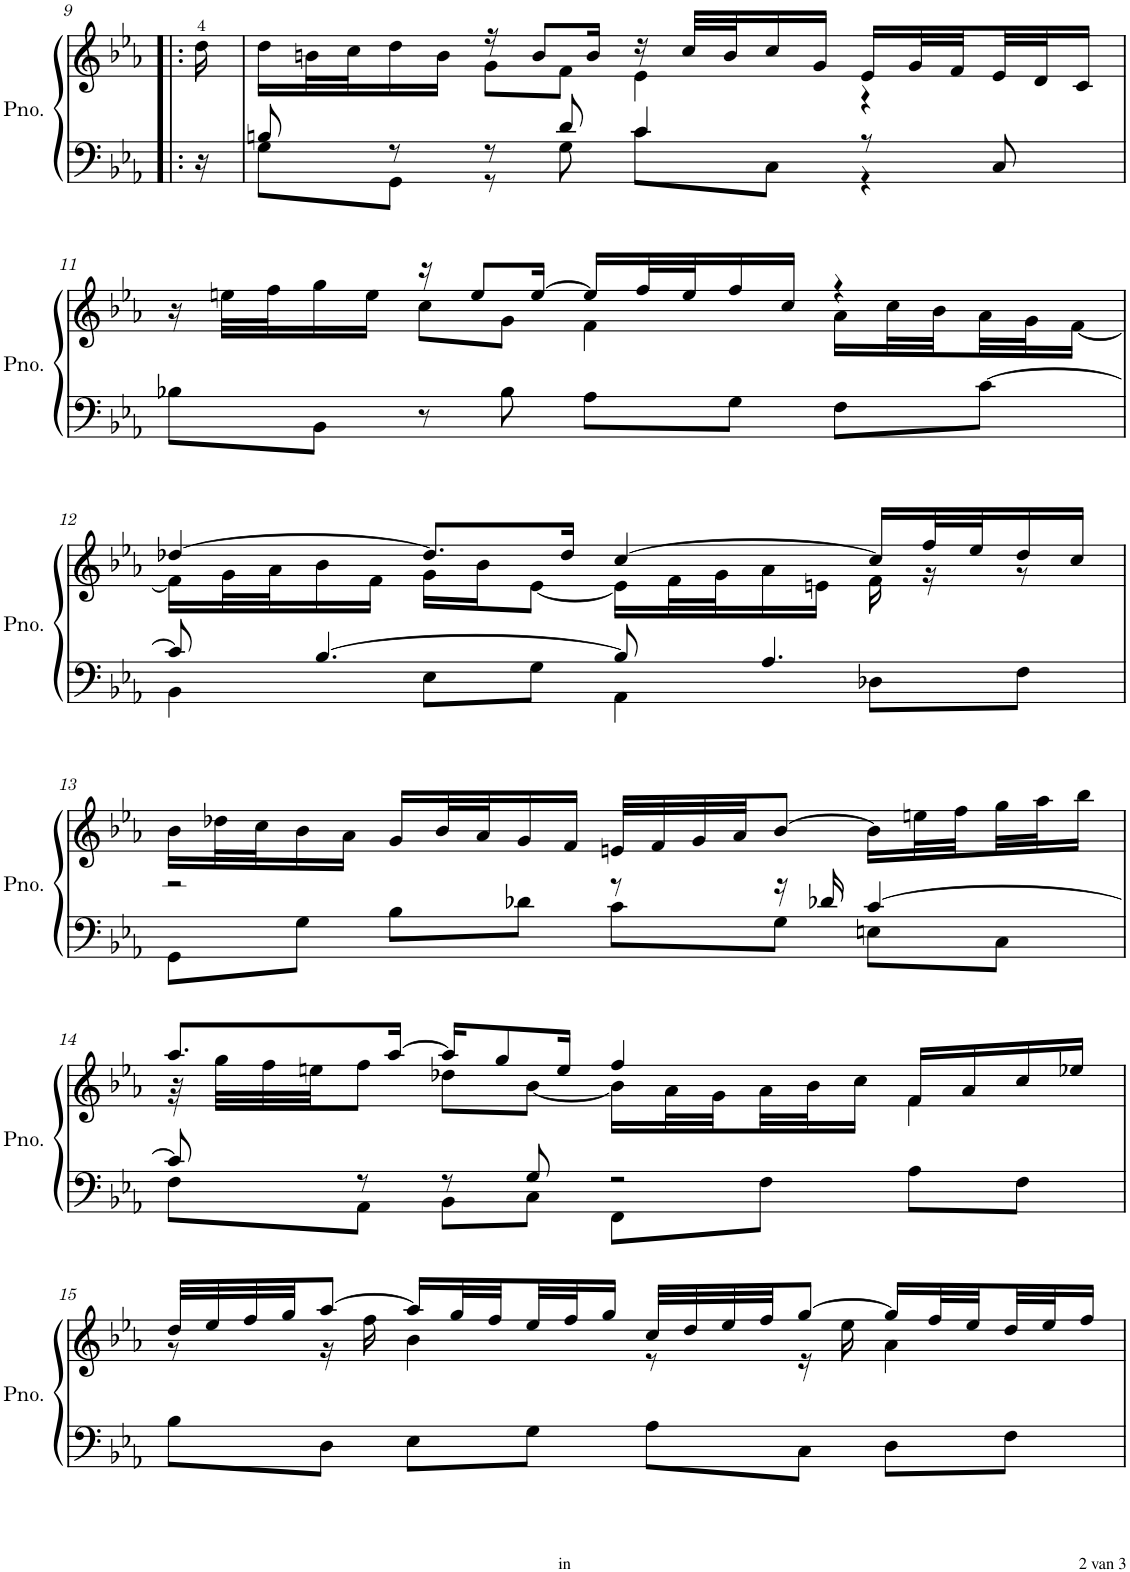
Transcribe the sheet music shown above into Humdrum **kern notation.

**kern	**kern
*part1	*part1
*staff2	*staff1
*I"Piano	*
*I'Pno.	*
!!LO:PB:g=z
*clefF4	*clefG2
*k[b-e-a-]	*k[b-e-a-]
*M4/4	*M4/4
=9!|:	=9!|:
16r	16dd\
=10	=10
*^	*^
8Bn/	8G\L	16dd\LL	4ryy
.	.	32bn\L	.
.	.	32cc\J	.
8r	8GG\J	16dd\	.
.	.	16b\JJ	.
8r	8r	16r	8g\L
.	.	8b/L	.
8d/	8G\	.	8f\J
.	.	16b/Jk	.
4c/	8c\L	16r	4e-\
.	.	32cc/LLL	.
.	.	32b/J	.
.	8C\J	16cc/	.
.	.	16g/JJ	.
8r	4r	16e-/LL	4r
.	.	32g/L	.
.	.	32f/	.
8C/	.	32e-/	.
.	.	32d/J	.
.	.	16c/JJ	.
*v	*v	*	*
!!LO:LB:g=z	!!
=11	=11	=11
8B-X\L	16r	4ryy
.	32een\LLL	.
.	32ff\J	.
8BB-\J	16gg\	.
.	16ee\JJ	.
8r	16r	8cc\L
.	8ee/L	.
8B-\	.	8g\J
.	[16ee/Jk	.
8A-\L	16ee/LL]	4f\
.	32ff/L	.
.	32ee/J	.
8G\J	16ff/	.
.	16cc/JJ	.
8F\L	4r	16a-\LL
.	.	32cc\L
.	.	32b-\
[8c\J	.	32a-\
.	.	32g\J
.	.	[16f\JJ
!!LO:LB:g=z	!!
=12	=12	=12
*^	*	*
8c/]	4BB-\	[4dd-X/	16f\LL]
.	.	.	32g\L
.	.	.	32a-\J
[4.B-/	.	.	16b-\
.	.	.	16f\JJ
.	8E-\L	8.dd-/L]	16g\LL
.	.	.	16b-\J
.	8G\J	.	[8e-\J
.	.	16dd-/Jk	.
8B-/]	4AA-\	[4cc/	16e-\LL]
.	.	.	32f\L
.	.	.	32g\J
4.A-/	.	.	16a-\
.	.	.	16en\JJ
.	8D-X\L	16cc/LL]	16f\
.	.	32ff/L	16r
.	.	32ee-/J	.
.	8F\J	16dd-/	8r
.	.	16cc/JJ	.
*	*	*v	*v
!!LO:LB:g=z
=13	=13	=13
2r	8GG\L	16b-\LL
.	.	32dd-X\L
.	.	32cc\J
.	8G\J	16b-\
.	.	16a-\JJ
.	8B-\L	16g/LL
.	.	32b-/L
.	.	32a-/J
.	8d-X\J	16g/
.	.	16f/JJ
8r	8c\L	32en/LLL
.	.	32f/
.	.	32g/
.	.	32a-/JJ
16r	8G\J	[8b-/J
16d-X/	.	.
[4c/	8En\L	16b-\LL]
.	.	32een\L
.	.	32ff\
.	8C\J	32gg\
.	.	32aa-\J
.	.	16bb-\JJ
!!LO:LB:g=z
=14	=14	=14
*	*	*^
8c/]	8F\L	8.aa-/L	32r
.	.	.	32gg\LLL
.	.	.	32ff\
.	.	.	32een\JJ
8r	8AA-\J	.	8ff\J
.	.	[16aa-/Jk	.
8r	8BB-\L	16aa-/KL]	8dd-X\L
.	.	8gg/	.
8G/	8C\J	.	[8b-\J
.	.	16ee/Jk	.
2r	8FF\L	4ff/	16b-\LL]
.	.	.	32a-\L
.	.	.	32g\
.	8F\J	.	32a-\
.	.	.	32b-\J
.	.	.	16cc\JJ
.	8A-\L	16f/LL	4f\
.	.	16a-/	.
.	8F\J	16cc/	.
.	.	16ee-X/JJ	.
*v	*v	*	*
!!LO:LB:g=z	!!
=15	=15	=15
8B-\L	32dd/LLL	8r
.	32ee-/	.
.	32ff/	.
.	32gg/JJ	.
8D\J	[8aa-/J	16r
.	.	16ff\
8E-\L	16aa-/LL]	4b-\
.	32gg/L	.
.	32ff/	.
8G\J	32ee-/	.
.	32ff/J	.
.	16gg/JJ	.
8A-\L	32cc/LLL	8r
.	32dd/	.
.	32ee-/	.
.	32ff/JJ	.
8C\J	[8gg/J	16r
.	.	16ee-\
8D\L	16gg/LL]	4a-\
.	32ff/L	.
.	32ee-/	.
8F\J	32dd/	.
.	32ee-/J	.
.	16ff/JJ	.
*	*v	*v
=	=
*-	*-
